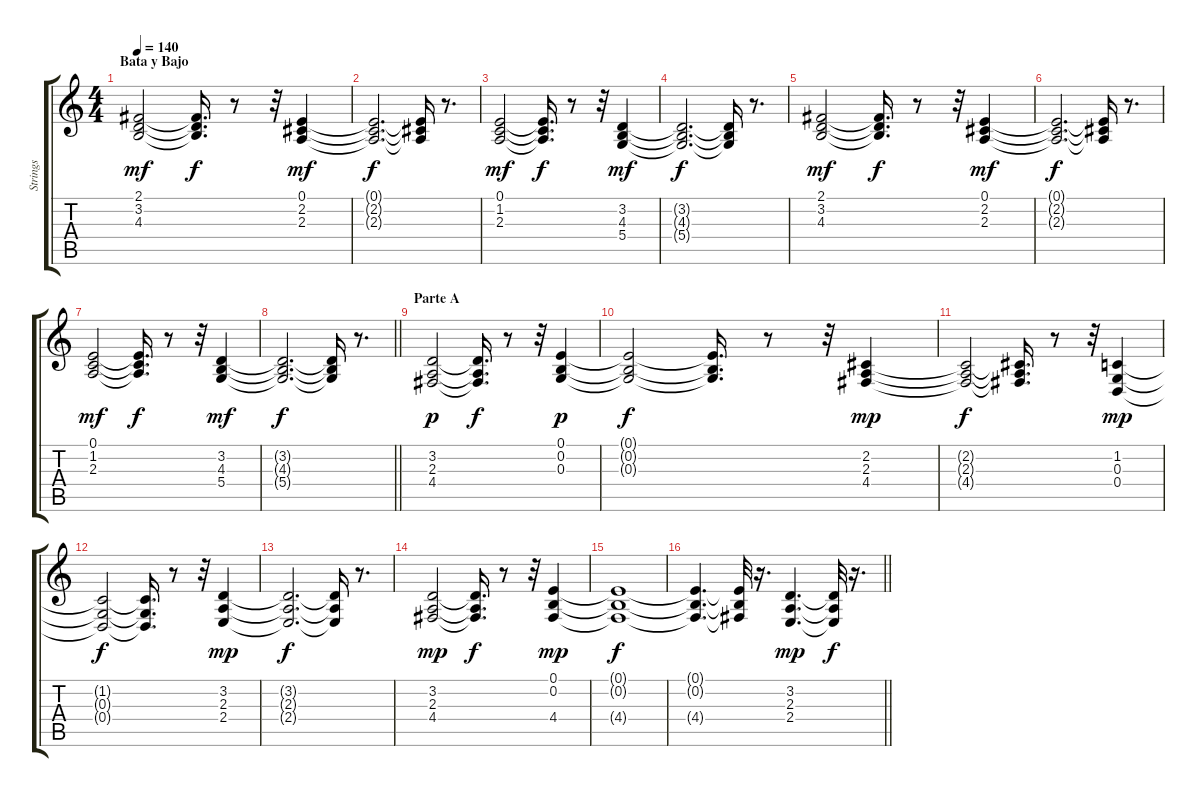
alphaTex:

\track ("Strings" "Strings") {instrument tremolostrings}
\staff {score tabs}
\tuning (E4 B3 G3 D3 A2 E2) {hide}
\ts (4 4)
\section ("" "Bata y Bajo")
\tempo 140
\clef g2
\ks c
(2.1 3.2 4.3).2{dy mf} (2.1{t} 3.2{t} 4.3{t}).16{d dy f} r.8 r.32 (0.1 2.2 2.3).4{dy mf} |
(0.1{t} 2.2{t} 2.3{t}).2{d dy f} (0.1{t} 2.2{t} 2.3{t}).16 r.8{d} |
(0.1 1.2 2.3).2{dy mf} (0.1{t} 1.2{t} 2.3{t}).16{d dy f} r.8 r.32 (3.2 4.3 5.4).4{dy mf} |
(3.2{t} 4.3{t} 5.4{t}).2{d dy f} (3.2{t} 4.3{t} 5.4{t}).16 r.8{d} |
(2.1 3.2 4.3).2{dy mf} (2.1{t} 3.2{t} 4.3{t}).16{d dy f} r.8 r.32 (0.1 2.2 2.3).4{dy mf} |
(0.1{t} 2.2{t} 2.3{t}).2{d dy f} (0.1{t} 2.2{t} 2.3{t}).16 r.8{d} |
(0.1 1.2 2.3).2{dy mf} (0.1{t} 1.2{t} 2.3{t}).16{d dy f} r.8 r.32 (3.2 4.3 5.4).4{dy mf} |
\barLineRight lightlight
(3.2{t} 4.3{t} 5.4{t}).2{d dy f} (3.2{t} 4.3{t} 5.4{t}).16 r.8{d} |
\section ("" "Parte A")
(3.2 2.3 4.4).2{dy p} (3.2{t} 2.3{t} 4.4{t}).16{d dy f} r.8 r.32 (0.1 0.2 0.3).4{dy p} |
(0.1{t} 0.2{t} 0.3{t}).2{dy f} (0.1{t} 0.2{t} 0.3{t}).16{d} r.8 r.32 (2.2 2.3 4.4).4{dy mp} |
(2.2{t} 2.3{t} 4.4{t}).2{dy f} (2.2{t} 2.3{t} 4.4{t}).16{d} r.8 r.32 (1.2 0.3 0.4).4{dy mp} |
(1.2{t} 0.3{t} 0.4{t}).2{dy f} (1.2{t} 0.3{t} 0.4{t}).16{d} r.8 r.32 (3.2 2.3 2.4).4{dy mp} |
(3.2{t} 2.3{t} 2.4{t}).2{d dy f} (3.2{t} 2.3{t} 2.4{t}).16 r.8{d} |
(3.2 2.3 4.4).2{dy mp} (3.2{t} 2.3{t} 4.4{t}).16{d dy f} r.8 r.32 (0.1 0.2 4.4).4{dy mp} |
(0.1{t} 0.2{t} 4.4{t}).1{dy f} |
\barLineRight lightlight
(0.1{t} 0.2{t} 4.4{t}).4{d} (0.1{t} 0.2{t} 4.4{t}).32 r.16{d} (3.2 2.3 2.4).4{d dy mp} (3.2{t} 2.3{t} 2.4{t}).32{dy f} r.16{d}
